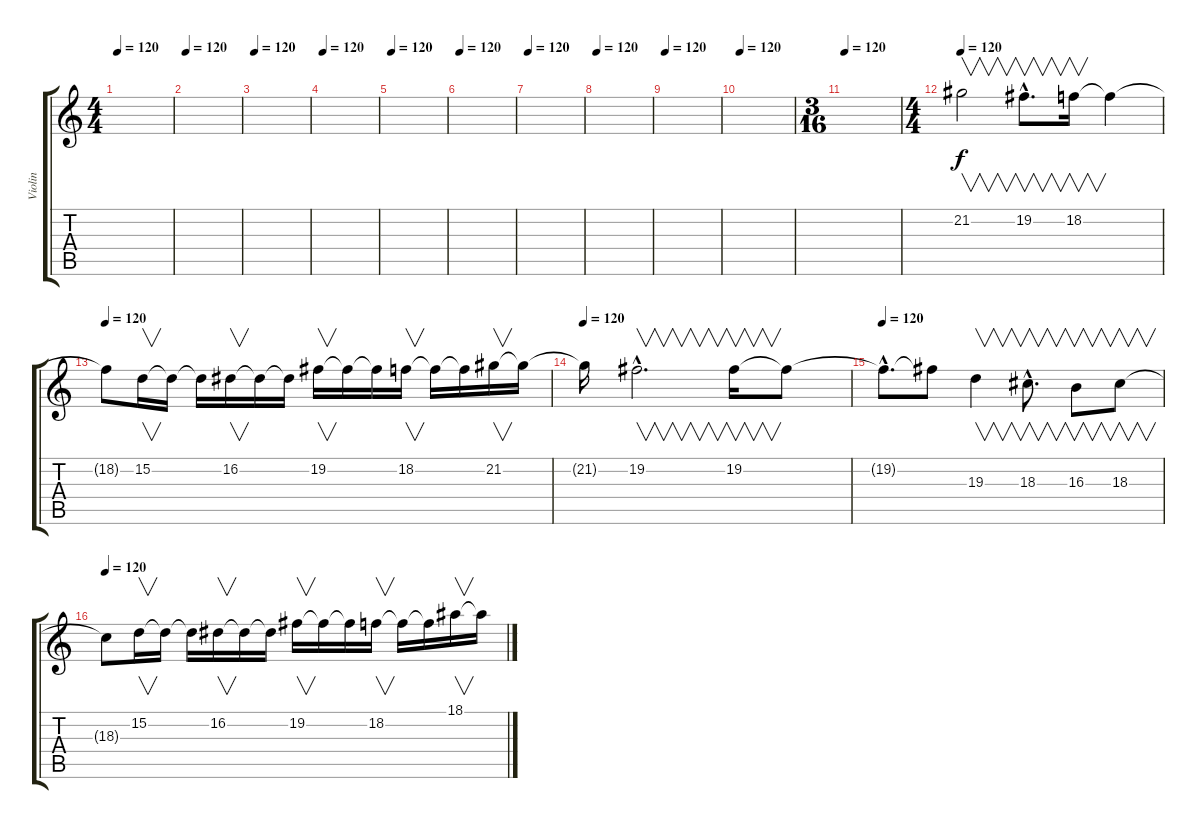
\track ("Violin" "Violin") {instrument violin}
\staff {score tabs}
\tuning (E4 B3 G3 D3 A2 E2) {hide}
\ts (4 4)
\tempo 120
\clef g2
\ks c
|
\tempo 120
|
\tempo 120
|
\tempo 120
|
\tempo 120
|
\tempo 120
|
\tempo 120
|
\tempo 120
|
\tempo 120
|
\tempo 120
|
\ts (3 16)
\tempo 120
|
\ts (4 4)
\tempo 120
21.2.2{v} 19.2{hac}.8{v d} 18.2.16{v} 18.2{t}.4 |
\tempo 120
18.2{t}.8 15.2.16{v} 15.2{t}.16 15.2{t}.16 16.2.16{v} 16.2{t}.16 16.2{t}.16 19.2.16{v} 19.2{t}.16 19.2{t}.16 18.2.16{v} 18.2{t}.16 18.2{t}.16 21.2.16{v} 21.2{t}.16 |
\tempo 120
21.2{t}.16 19.2{hac}.2{v d} 19.2.16{v} 19.2{t}.8 |
\tempo 120
19.2{hac t}.8{d} 19.2{t}.8 19.3.4{v} 18.3{hac}.8{v d} 16.3.8{v} 18.3.8{v} |
\tempo 120
18.3{t}.8 15.2.16{v} 15.2{t}.16 15.2{t}.16 16.2.16{v} 16.2{t}.16 16.2{t}.16 19.2.16{v} 19.2{t}.16 19.2{t}.16 18.2.16{v} 18.2{t}.16 18.2{t}.16 18.1.16{v} 18.1{t}.16
